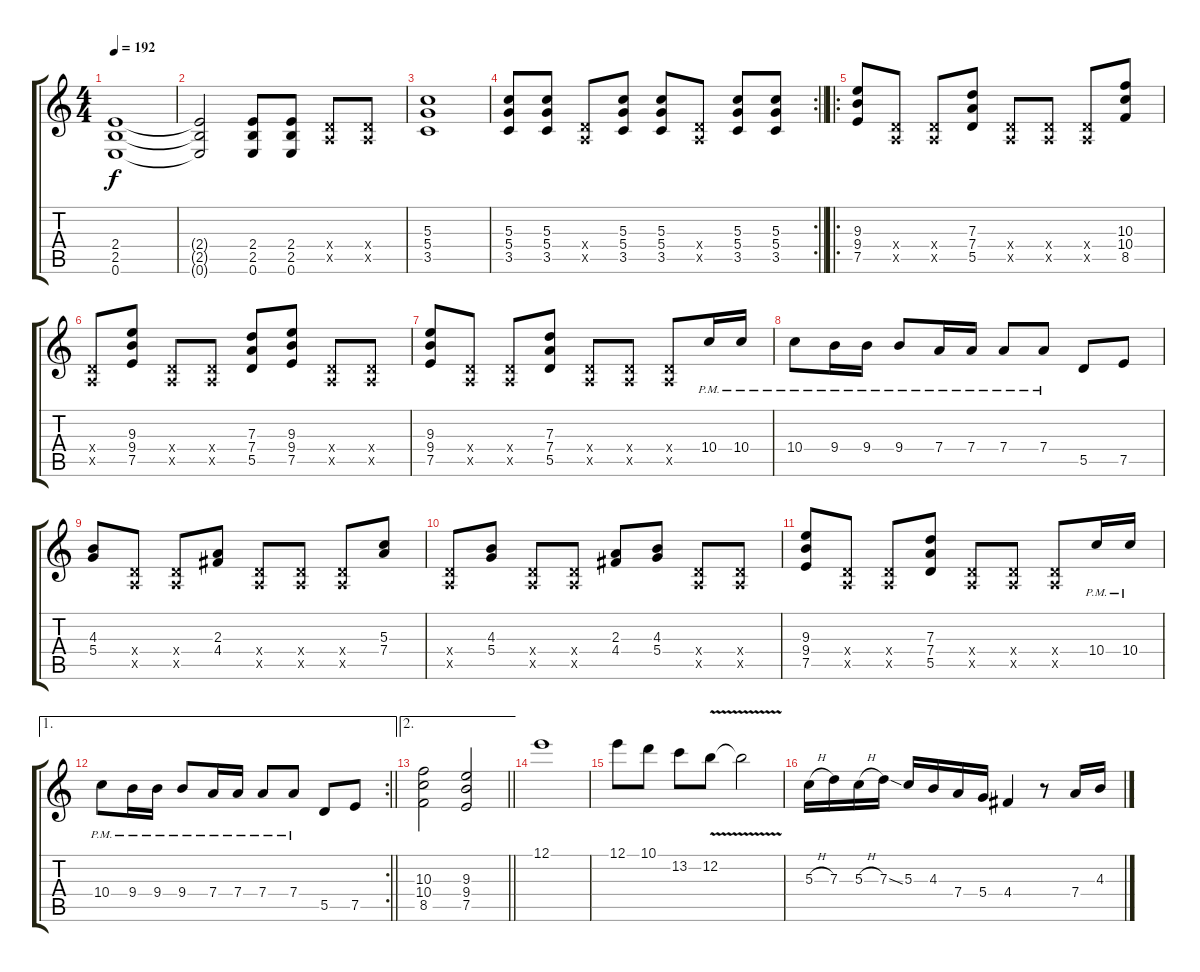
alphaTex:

\track "" {instrument distortionguitar}
\staff {score tabs}
\tuning (E4 B3 G3 D3 A2 E2) {hide}
\ts (4 4)
\tempo 192
\clef g2
\ks c
(2.4 2.5 0.6).1{dy f} |
(2.4{t} 2.5{t} 0.6{t}).2 (2.4 2.5 0.6).8 (2.4 2.5 0.6).8 (0.4{x} 0.5{x}).8 (0.4{x} 0.5{x}).8 |
(5.3 5.4 3.5).1 |
\rc 2
\barLineRight lightlight
(5.3 5.4 3.5).8 (5.3 5.4 3.5).8 (0.4{x} 0.5{x}).8 (5.3 5.4 3.5).8 (5.3 5.4 3.5).8 (0.4{x} 0.5{x}).8 (5.3 5.4 3.5).8 (5.3 5.4 3.5).8 |
\ro
(9.3 9.4 7.5).8 (0.4{x} 0.5{x}).8 (0.4{x} 0.5{x}).8 (7.3 7.4 5.5).8 (0.4{x} 0.5{x}).8 (0.4{x} 0.5{x}).8 (0.4{x} 0.5{x}).8 (10.3 10.4 8.5).8 |
(0.4{x} 0.5{x}).8 (9.3 9.4 7.5).8 (0.4{x} 0.5{x}).8 (0.4{x} 0.5{x}).8 (7.3 7.4 5.5).8 (9.3 9.4 7.5).8 (0.4{x} 0.5{x}).8 (0.4{x} 0.5{x}).8 |
(9.3 9.4 7.5).8 (0.4{x} 0.5{x}).8 (0.4{x} 0.5{x}).8 (7.3 7.4 5.5).8 (0.4{x} 0.5{x}).8 (0.4{x} 0.5{x}).8 (0.4{x} 0.5{x}).8 10.4{pm}.16 10.4{pm}.16 |
10.4{pm}.8 9.4{pm}.16 9.4{pm}.16 9.4{pm}.8 7.4{pm}.16 7.4{pm}.16 7.4{pm}.8 7.4{pm}.8 5.5.8 7.5.8 |
(4.3 5.4).8 (0.4{x} 0.5{x}).8 (0.4{x} 0.5{x}).8 (2.3 4.4).8 (0.4{x} 0.5{x}).8 (0.4{x} 0.5{x}).8 (0.4{x} 0.5{x}).8 (5.3 7.4).8 |
(0.4{x} 0.5{x}).8 (4.3 5.4).8 (0.4{x} 0.5{x}).8 (0.4{x} 0.5{x}).8 (2.3 4.4).8 (4.3 5.4).8 (0.4{x} 0.5{x}).8 (0.4{x} 0.5{x}).8 |
(9.3 9.4 7.5).8 (0.4{x} 0.5{x}).8 (0.4{x} 0.5{x}).8 (7.3 7.4 5.5).8 (0.4{x} 0.5{x}).8 (0.4{x} 0.5{x}).8 (0.4{x} 0.5{x}).8 10.4{pm}.16 10.4{pm}.16 |
\ae 1
\rc 2
\barLineRight lightlight
10.4{pm}.8 9.4{pm}.16 9.4{pm}.16 9.4{pm}.8 7.4{pm}.16 7.4{pm}.16 7.4{pm}.8 7.4{pm}.8 5.5.8 7.5.8 |
\ae 2
\barLineRight lightlight
(10.3 10.4 8.5).2 (9.3 9.4 7.5).2 |
12.1.1 |
12.1.8 10.1.8 13.2.8 12.2{v}.8 12.2{t}.2 |
5.3{h}.16 7.3.16 5.3{h}.16 7.3{ss}.16 5.3.16 4.3.16 7.4.16 5.4.16 4.4.4 r.8 7.4.16 4.3.16
